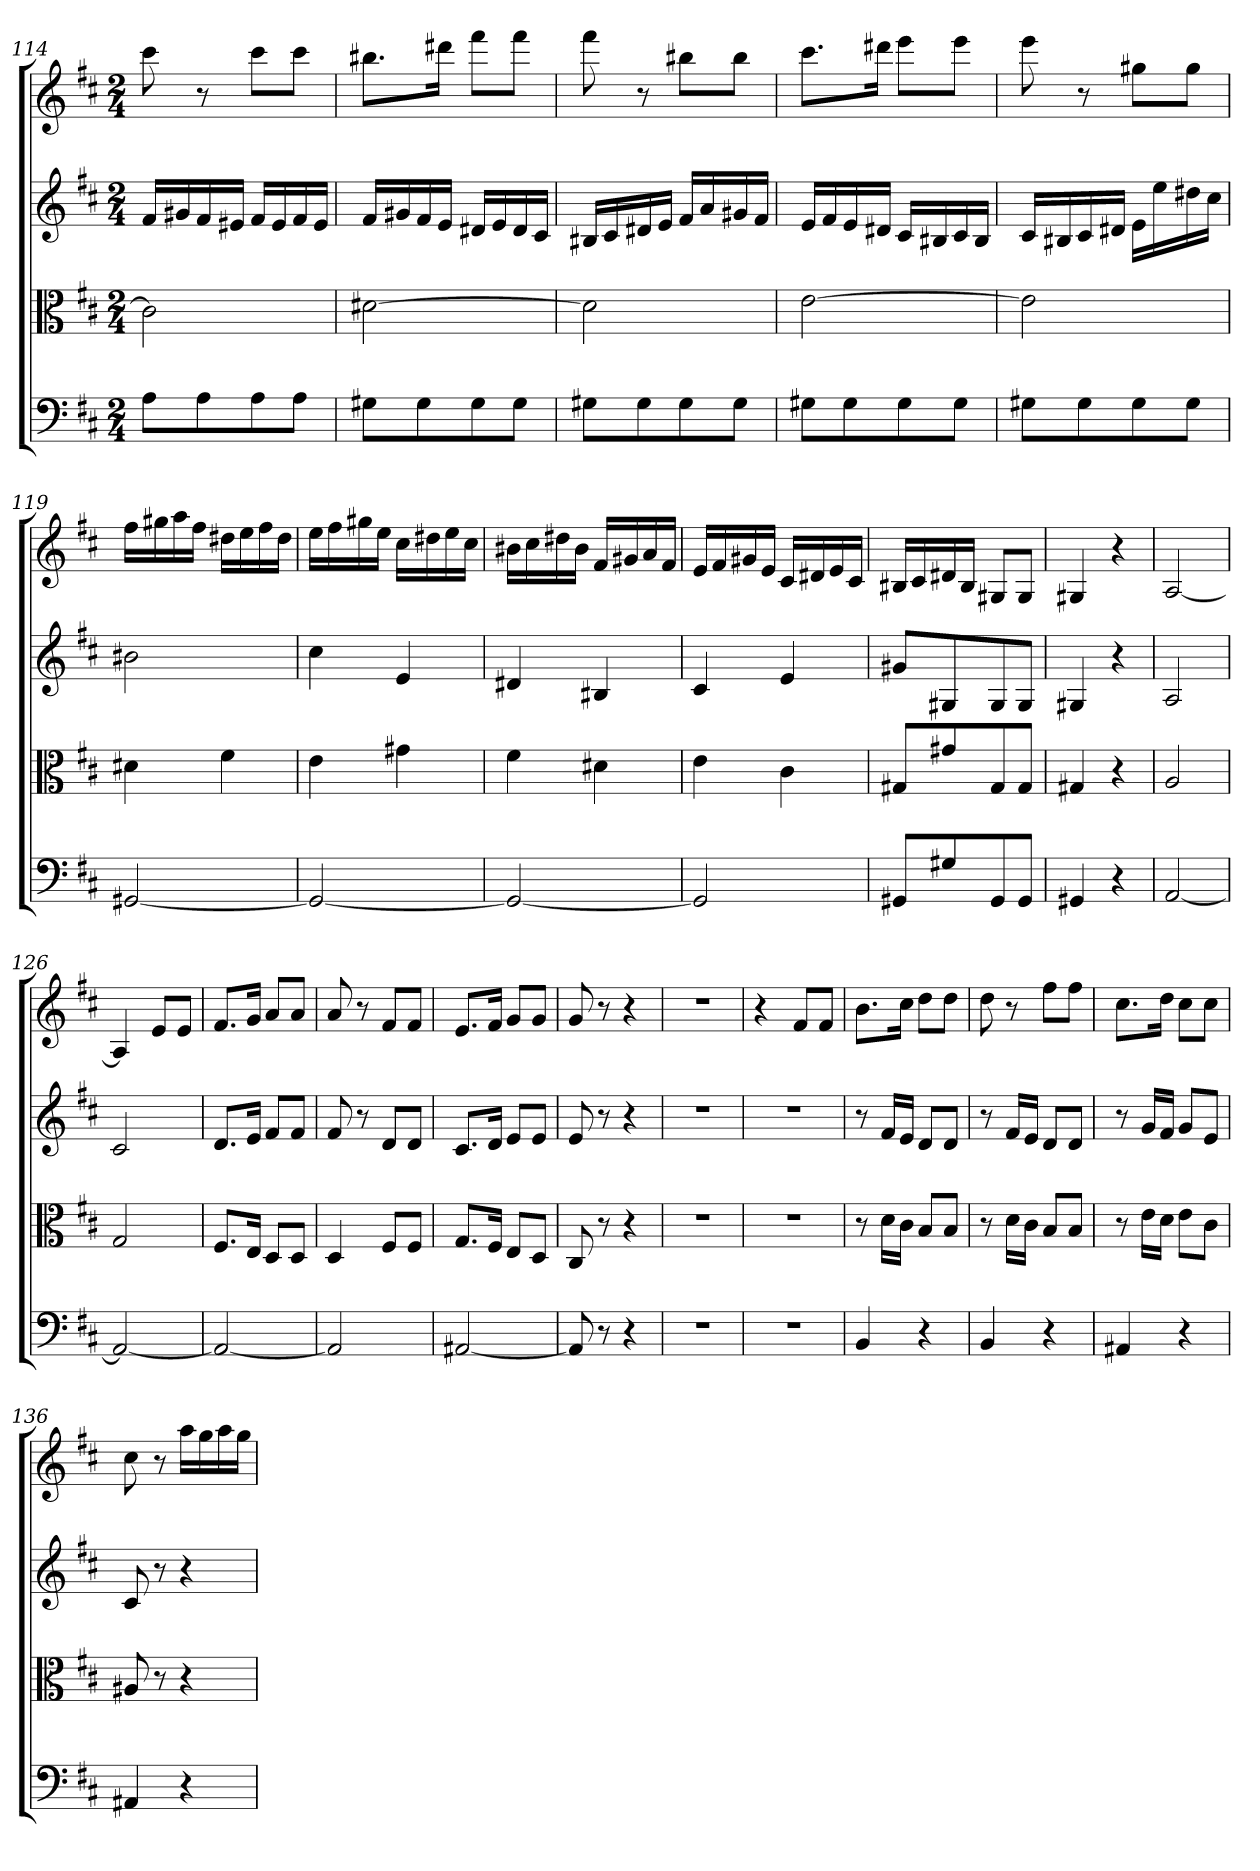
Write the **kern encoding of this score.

**kern	**kern	**kern	**kern
*part4	*part3	*part2	*part1
*staff4	*staff3	*staff2	*staff1
*clefF4	*clefC3	*clefG2	*clefG2
*k[f#c#]	*k[f#c#]	*k[f#c#]	*k[f#c#]
*D:	*D:	*D:	*D:
*M2/4	*M2/4	*M2/4	*M2/4
=114	=114	=114	=114
8A\L	2c#\]	16f#/LL	8ccc#\
.	.	16g#X/	.
8A\	.	16f#/	8r
.	.	16e#X/JJ	.
8A\	.	16f#/LL	8ccc#\L
.	.	16e#/	.
8A\J	.	16f#/	8ccc#\J
.	.	16e#/JJ	.
=115	=115	=115	=115
8G#X\L	[2d#X\	16f#/LL	8.bb#X\L
.	.	16g#X/	.
8G#\	.	16f#/	.
.	.	16e/JJ	16ddd#X\Jk
8G#\	.	16d#X/LL	8fff#\L
.	.	16e/	.
8G#\J	.	16d#/	8fff#\J
.	.	16c#/JJ	.
=116	=116	=116	=116
8G#X\L	2d#\]	16B#X/LL	8fff#\
.	.	16c#/	.
8G#\	.	16d#X/	8r
.	.	16e/JJ	.
8G#\	.	16f#/LL	8bb#X\L
.	.	16a/	.
8G#\J	.	16g#X/	8bb#\J
.	.	16f#/JJ	.
=117	=117	=117	=117
8G#X\L	[2e\	16e/LL	8.ccc#\L
.	.	16f#/	.
8G#\	.	16e/	.
.	.	16d#X/JJ	16ddd#X\Jk
8G#\	.	16c#/LL	8eee\L
.	.	16B#X/	.
8G#\J	.	16c#/	8eee\J
.	.	16B#/JJ	.
=118	=118	=118	=118
8G#X\L	2e\]	16c#/LL	8eee\
.	.	16B#X/	.
8G#\	.	16c#/	8r
.	.	16d#X/JJ	.
8G#\	.	16e\LL	8gg#X\L
.	.	16ee\	.
8G#\J	.	16dd#X\	8gg#\J
.	.	16cc#\JJ	.
=119	=119	=119	=119
[2GG#X/	4d#X\	2b#X\	16ff#\LL
.	.	.	16gg#X\
.	.	.	16aa\
.	.	.	16ff#\JJ
.	4f#\	.	16dd#X\LL
.	.	.	16ee\
.	.	.	16ff#\
.	.	.	16dd#\JJ
=120	=120	=120	=120
2GG#/_	4e\	4cc#\	16ee\LL
.	.	.	16ff#\
.	.	.	16gg#X\
.	.	.	16ee\JJ
.	4g#X\	4e/	16cc#\LL
.	.	.	16dd#X\
.	.	.	16ee\
.	.	.	16cc#\JJ
=121	=121	=121	=121
2GG#/_	4f#\	4d#X/	16b#X\LL
.	.	.	16cc#\
.	.	.	16dd#X\
.	.	.	16b#\JJ
.	4d#X\	4B#X/	16f#/LL
.	.	.	16g#X/
.	.	.	16a/
.	.	.	16f#/JJ
=122	=122	=122	=122
2GG#/]	4e\	4c#/	16e/LL
.	.	.	16f#/
.	.	.	16g#X/
.	.	.	16e/JJ
.	4c#\	4e/	16c#/LL
.	.	.	16d#X/
.	.	.	16e/
.	.	.	16c#/JJ
=123	=123	=123	=123
8GG#X/L	8G#X/L	8g#X/L	16B#X/LL
.	.	.	16c#/
8G#X/	8g#X/	8G#X/	16d#X/
.	.	.	16B#/JJ
8GG#/	8G#/	8G#/	8G#X/L
8GG#/J	8G#/J	8G#/J	8G#/J
=124	=124	=124	=124
4GG#X/	4G#X/	4G#X/	4G#X/
4r	4r	4r	4r
=125	=125	=125	=125
[2AA/	2A/	2A/	[2A/
=126	=126	=126	=126
2AA/_	2G/	2c#/	4A/]
.	.	.	8e/L
.	.	.	8e/J
=127	=127	=127	=127
2AA/_	8.F#/L	8.d/L	8.f#/L
.	16E/Jk	16e/Jk	16g/Jk
.	8D/L	8f#/L	8a/L
.	8D/J	8f#/J	8a/J
=128	=128	=128	=128
2AA/]	4D/	8f#/	8a/
.	.	8r	8r
.	8F#/L	8d/L	8f#/L
.	8F#/J	8d/J	8f#/J
=129	=129	=129	=129
[2AA#X/	8.G/L	8.c#/L	8.e/L
.	16F#/Jk	16d/Jk	16f#/Jk
.	8E/L	8e/L	8g/L
.	8D/J	8e/J	8g/J
=130	=130	=130	=130
8AA#/]	8C#/	8e/	8g/
8r	8r	8r	8r
4r	4r	4r	4r
=131	=131	=131	=131
2r	2r	2r	2r
=132	=132	=132	=132
2r	2r	2r	4r
.	.	.	8f#/L
.	.	.	8f#/J
=133	=133	=133	=133
4BB/	8r	8r	8.b\L
.	16d\LL	16f#/LL	.
.	16c#\JJ	16e/JJ	16cc#\Jk
4r	8B/L	8d/L	8dd\L
.	8B/J	8d/J	8dd\J
=134	=134	=134	=134
4BB/	8r	8r	8dd\
.	16d\LL	16f#/LL	8r
.	16c#\JJ	16e/JJ	.
4r	8B/L	8d/L	8ff#\L
.	8B/J	8d/J	8ff#\J
=135	=135	=135	=135
4AA#X/	8r	8r	8.cc#\L
.	16e\LL	16g/LL	.
.	16d\JJ	16f#/JJ	16dd\Jk
4r	8e\L	8g/L	8cc#\L
.	8c#\J	8e/J	8cc#\J
=136	=136	=136	=136
4AA#X/	8A#X/	8c#/	8cc#\
.	8r	8r	8r
4r	4r	4r	16aa\LL
.	.	.	16gg\
.	.	.	16aa\
.	.	.	16gg\JJ
=	=	=	=
*-	*-	*-	*-
